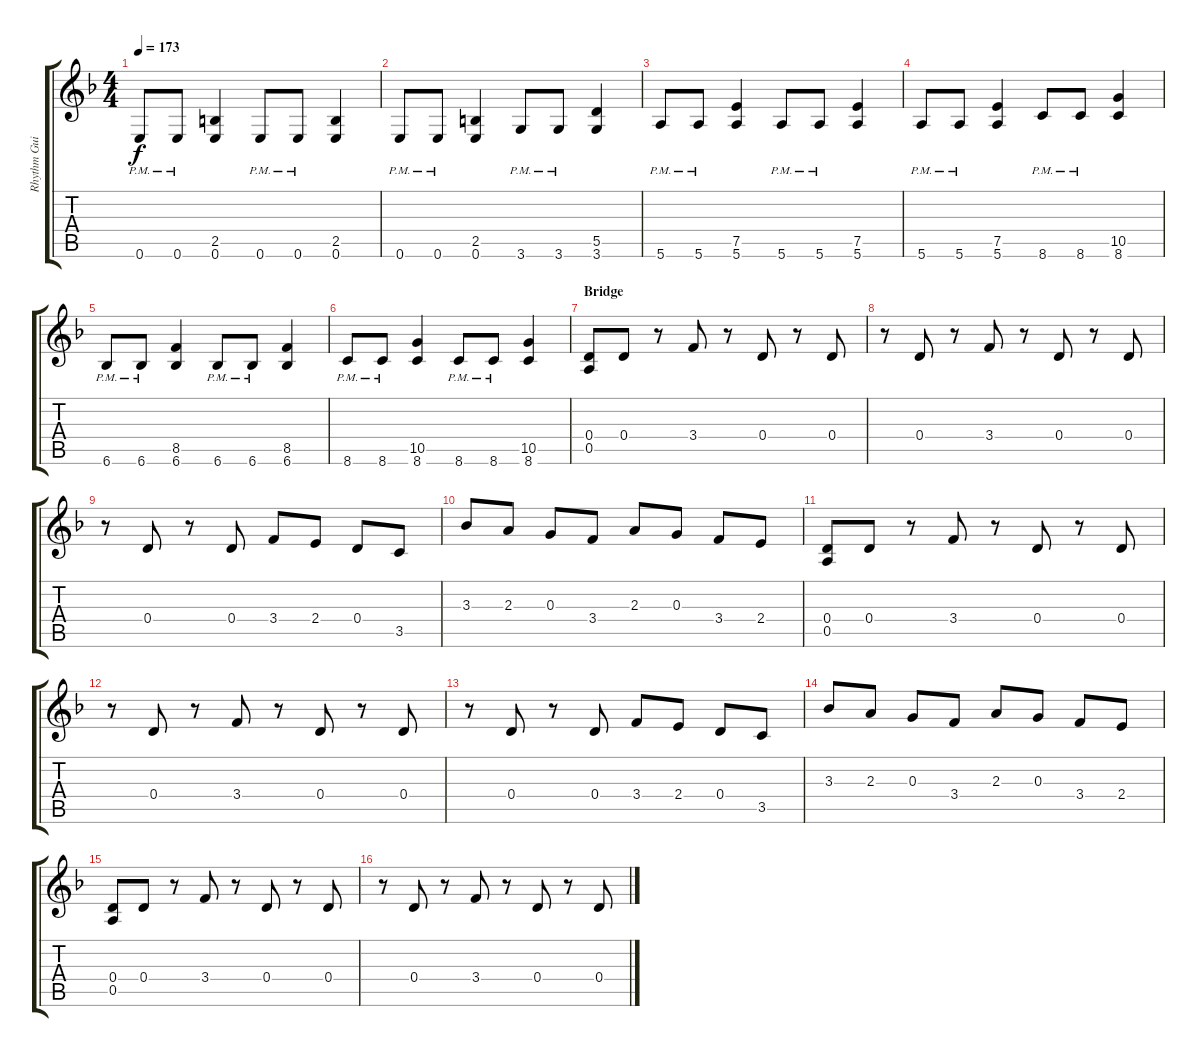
\track ("Rhythm Guitar 2" "Rhythm Gui") {instrument distortionguitar}
\staff {score tabs}
\tuning (E4 B3 G3 D3 A2 E2) {hide}
\ts (4 4)
\tempo 173
\clef g2
\ks dminor
0.6{pm}.8{dy f} 0.6{pm}.8 (2.5 0.6).4 0.6{pm}.8 0.6{pm}.8 (2.5 0.6).4 |
0.6{pm}.8 0.6{pm}.8 (2.5 0.6).4 3.6{pm}.8 3.6{pm}.8 (5.5 3.6).4 |
5.6{pm}.8 5.6{pm}.8 (7.5 5.6).4 5.6{pm}.8 5.6{pm}.8 (7.5 5.6).4 |
5.6{pm}.8 5.6{pm}.8 (7.5 5.6).4 8.6{pm}.8 8.6{pm}.8 (10.5 8.6).4 |
6.6{pm}.8 6.6{pm}.8 (8.5 6.6).4 6.6{pm}.8 6.6{pm}.8 (8.5 6.6).4 |
8.6{pm}.8 8.6{pm}.8 (10.5 8.6).4 8.6{pm}.8 8.6{pm}.8 (10.5 8.6).4 |
\section ("" "Bridge")
(0.4 0.5).8 0.4.8 r.8 3.4.8 r.8 0.4.8 r.8 0.4.8 |
r.8 0.4.8 r.8 3.4.8 r.8 0.4.8 r.8 0.4.8 |
r.8 0.4.8 r.8 0.4.8 3.4.8 2.4.8 0.4.8 3.5.8 |
3.3.8 2.3.8 0.3.8 3.4.8 2.3.8 0.3.8 3.4.8 2.4.8 |
(0.4 0.5).8 0.4.8 r.8 3.4.8 r.8 0.4.8 r.8 0.4.8 |
r.8 0.4.8 r.8 3.4.8 r.8 0.4.8 r.8 0.4.8 |
r.8 0.4.8 r.8 0.4.8 3.4.8 2.4.8 0.4.8 3.5.8 |
3.3.8 2.3.8 0.3.8 3.4.8 2.3.8 0.3.8 3.4.8 2.4.8 |
(0.4 0.5).8 0.4.8 r.8 3.4.8 r.8 0.4.8 r.8 0.4.8 |
r.8 0.4.8 r.8 3.4.8 r.8 0.4.8 r.8 0.4.8
